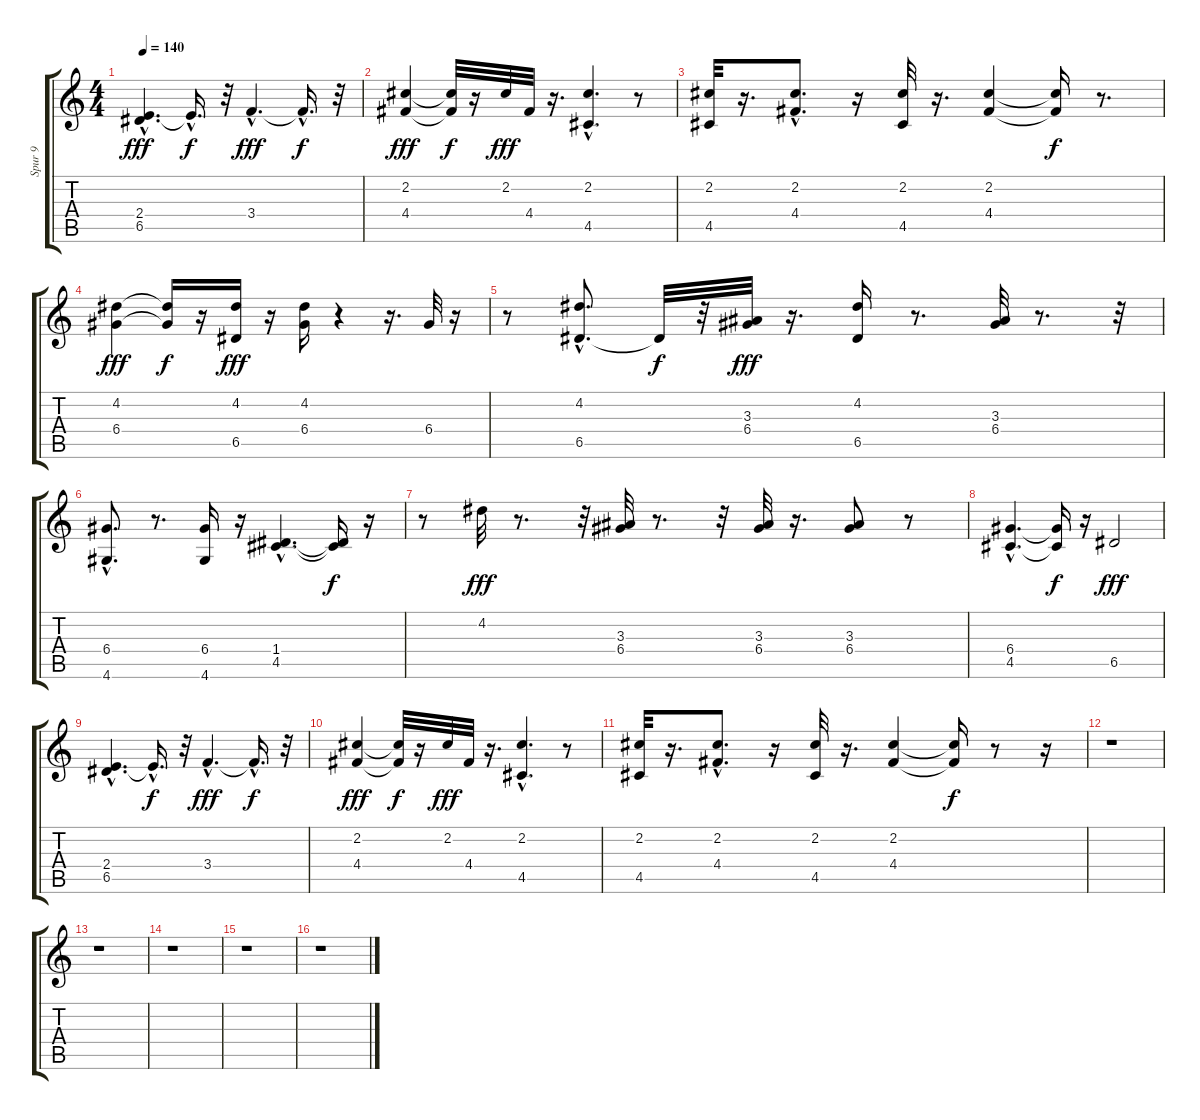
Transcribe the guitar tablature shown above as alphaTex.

\track ("Spur 9" "Spur 9") {instrument distortionguitar}
\staff {score tabs}
\tuning (E4 B3 G3 D3 A2 E2) {hide}
\ts (4 4)
\tempo 140
\clef g2
\ks c
(2.4{hac} 6.5).4{d dy fff} 2.4{hac t}.16{d dy f} r.32 3.4{hac}.4{d dy fff} 3.4{hac t}.16{d dy f} r.32 |
(2.2 4.4).4{dy fff} (2.2{t} 4.4{t}).32{dy f} r.16 2.2.32{dy fff} 4.4.32 r.16{d} (2.2{hac} 4.5{hac}).4{d} r.8 |
(2.2 4.5).32 r.16{d} (2.2{hac} 4.4).8{d} r.16 (2.2 4.5).32 r.16{d} (2.2 4.4).4 (2.2{t} 4.4{t}).16{dy f} r.8{d} |
(4.2 6.4).4{dy fff} (4.2{t} 6.4{t}).16{dy f} r.16 (4.2 6.5).16{dy fff} r.16 (4.2 6.4).16 r.4 r.16{d} 6.4.32 r.16 |
r.8 (4.2{hac} 6.5{hac}).8{d} 6.5{t}.32{dy f} r.32 (3.3 6.4).32{dy fff} r.16{d} (4.2 6.5).16 r.8{d} (3.3 6.4).32 r.8{d} r.32 |
(6.4{hac} 4.6{hac}).8{d} r.8{d} (6.4 4.6).16 r.16 (1.4{hac} 4.5{hac}).4{d} (1.4{t} 4.5{t}).16{dy f} r.16 |
r.8 4.2.32{dy fff} r.8{d} r.32 (3.3 6.4).32 r.8{d} r.32 (3.3 6.4).32 r.16{d} (3.3 6.4).8 r.8 |
(6.4{hac} 4.5{hac}).4{d} (6.4{t} 4.5{t}).16{dy f} r.16 6.5.2{dy fff} |
(2.4{hac} 6.5).4{d} 2.4{hac t}.16{d dy f} r.32 3.4{hac}.4{d dy fff} 3.4{hac t}.16{d dy f} r.32 |
(2.2 4.4).4{dy fff} (2.2{t} 4.4{t}).32{dy f} r.16 2.2.32{dy fff} 4.4.32 r.16{d} (2.2{hac} 4.5{hac}).4{d} r.8 |
(2.2 4.5).32 r.16{d} (2.2{hac} 4.4).8{d} r.16 (2.2 4.5).32 r.16{d} (2.2 4.4).4 (2.2{t} 4.4{t}).16{dy f} r.8 r.16 |
r.1 |
r.1 |
r.1 |
r.1 |
r.1
